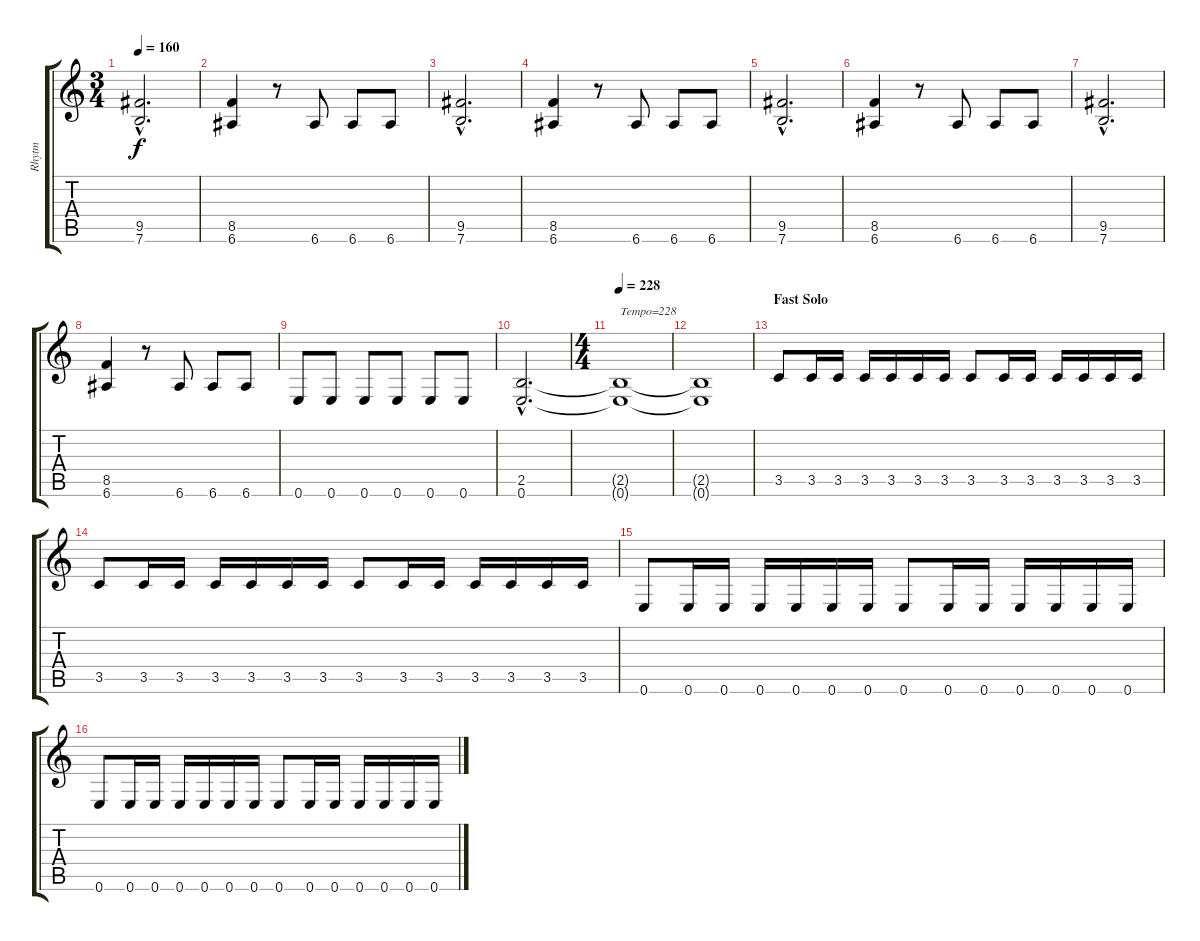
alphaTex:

\track ("Rhytm" "Rhytm") {instrument distortionguitar}
\staff {score tabs}
\tuning (E4 B3 G3 D3 A2 E2) {hide}
\ts (3 4)
\tempo 160
\clef g2
\ks c
(9.5{hac} 7.6{hac}).2{d dy f} |
(8.5 6.6).4 r.8 6.6.8 6.6.8 6.6.8 |
(9.5{hac} 7.6{hac}).2{d} |
(8.5 6.6).4 r.8 6.6.8 6.6.8 6.6.8 |
(9.5{hac} 7.6{hac}).2{d} |
(8.5 6.6).4 r.8 6.6.8 6.6.8 6.6.8 |
(9.5{hac} 7.6{hac}).2{d} |
(8.5 6.6).4 r.8 6.6.8 6.6.8 6.6.8 |
0.6.8 0.6.8 0.6.8 0.6.8 0.6.8 0.6.8 |
(2.5{hac} 0.6{hac}).2{d} |
\ts (4 4)
\tempo 228
(2.5{t} 0.6{t}).1{txt "Tempo=228"} |
(2.5{t} 0.6{t}).1 |
\section ("" "Fast Solo")
3.5.8 3.5.16 3.5.16 3.5.16 3.5.16 3.5.16 3.5.16 3.5.8 3.5.16 3.5.16 3.5.16 3.5.16 3.5.16 3.5.16 |
3.5.8 3.5.16 3.5.16 3.5.16 3.5.16 3.5.16 3.5.16 3.5.8 3.5.16 3.5.16 3.5.16 3.5.16 3.5.16 3.5.16 |
0.6.8 0.6.16 0.6.16 0.6.16 0.6.16 0.6.16 0.6.16 0.6.8 0.6.16 0.6.16 0.6.16 0.6.16 0.6.16 0.6.16 |
0.6.8 0.6.16 0.6.16 0.6.16 0.6.16 0.6.16 0.6.16 0.6.8 0.6.16 0.6.16 0.6.16 0.6.16 0.6.16 0.6.16
